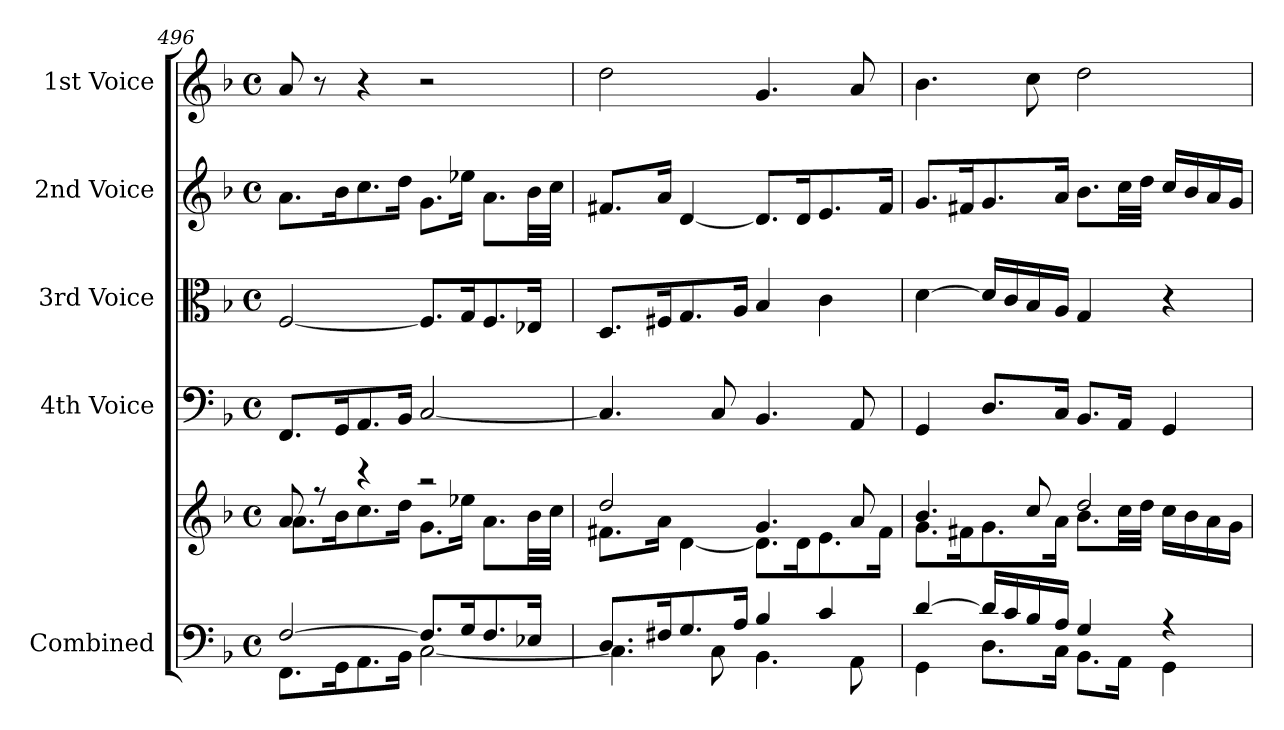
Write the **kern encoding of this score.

**kern	**kern	**kern	**kern	**kern	**kern
*part5	*part5	*part4	*part3	*part2	*part1
*staff6	*staff5	*staff4	*staff3	*staff2	*staff1
*I"Combined	*	*I"4th Voice	*I"3rd Voice	*I"2nd Voice	*I"1st Voice
*clefF4	*clefG2	*clefF4	*clefC3	*clefG2	*clefG2
*k[b-]	*k[b-]	*k[b-]	*k[b-]	*k[b-]	*k[b-]
*M4/4	*M4/4	*M4/4	*M4/4	*M4/4	*M4/4
*met(c)	*met(c)	*met(c)	*met(c)	*met(c)	*met(c)
=496	=496	=496	=496	=496	=496
*^	*^	*	*	*	*
[2F/	8.FF\L	8a/	8.a\L	8.FF/L	[2F/	8.a\L	8a/
.	.	8r	.	.	.	.	8r
.	16GG\K	.	16b-\K	16GG/K	.	16b-\K	.
.	8.AA\	4r	8.cc\	8.AA/	.	8.cc\	4r
.	16BB-\Jk	.	16dd\Jk	16BB-/Jk	.	16dd\Jk	.
8.F/L]	[2C\	2r	8.g\L	[2C/	8.F/L]	8.g\L	2r
16G/K	.	.	16ee-X\Jk	.	16G/K	16ee-X\Jk	.
8.F/	.	.	8.a\L	.	8.F/	8.a\L	.
16E-X/Jk	.	.	32b-\LL	.	16E-X/Jk	32b-\LL	.
.	.	.	32cc\JJJ	.	.	32cc\JJJ	.
!!LO:LB:g=z
=497	=497	=497	=497	=497	=497	=497	=497
8.D/L	4.C\]	2dd/	8.f#X\L	4.C/]	8.D/L	8.f#X/L	2dd\
16F#X/K	.	.	16a\Jk	.	16F#X/K	16a/Jk	.
8.G/	.	.	[4d\	.	8.G/	[4d/	.
.	8C\	.	.	8C/	.	.	.
16A/Jk	.	.	.	.	16A/Jk	.	.
4B-/	4.BB-\	4.g/	8.d\L]	4.BB-/	4B-/	8.d/L]	4.g/
.	.	.	16d\K	.	.	16d/K	.
4c/	.	.	8.e\	.	4c\	8.e/	.
.	8AA\	8a/	.	8AA/	.	.	8a/
.	.	.	16f#\Jk	.	.	16f#/Jk	.
=498	=498	=498	=498	=498	=498	=498	=498
[4d/	4GG\	4.b-/	8.g\L	4GG/	[4d\	8.g/L	4.b-\
.	.	.	16f#X\K	.	.	16f#X/K	.
16d/LL]	8.D\L	.	8.g\	8.D/L	16d/LL]	8.g/	.
16c/	.	.	.	.	16c/	.	.
16B-/	.	8cc/	.	.	16B-/	.	8cc\
16A/JJ	16C\Jk	.	16a\Jk	16C/Jk	16A/JJ	16a/Jk	.
4G/	8.BB-\L	2dd/	8.b-\L	8.BB-/L	4G/	8.b-\L	2dd\
.	16AA\Jk	.	32cc\LL	16AA/Jk	.	32cc\LL	.
.	.	.	32dd\JJJ	.	.	32dd\JJJ	.
4r	4GG\	.	16cc\LL	4GG/	4r	16cc/LL	.
.	.	.	16b-\	.	.	16b-/	.
.	.	.	16a\	.	.	16a/	.
.	.	.	16g\JJ	.	.	16g/JJ	.
*v	*v	*	*	*	*	*	*
*	*v	*v	*	*	*	*
=	=	=	=	=	=
*-	*-	*-	*-	*-	*-
